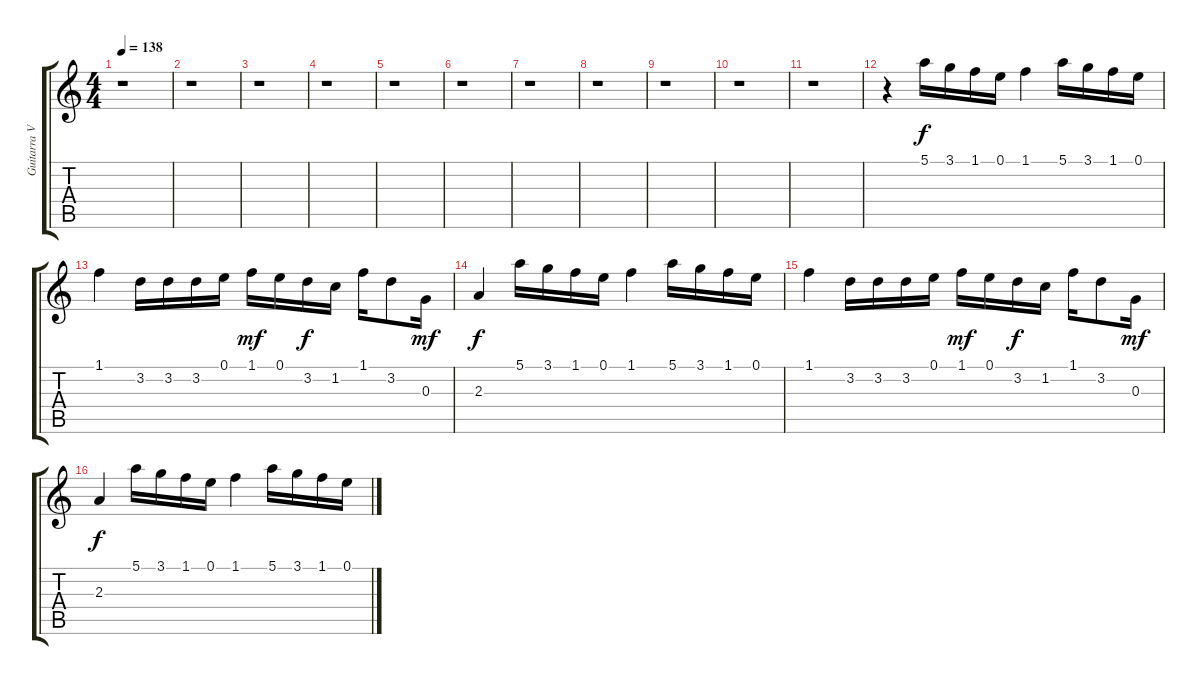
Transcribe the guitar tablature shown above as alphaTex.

\track ("Guitarra VIII (Dist. Solo)" "Guitarra V") {instrument distortionguitar}
\staff {score tabs}
\tuning (E4 B3 G3 D3 A2 E2) {hide}
\ts (4 4)
\tempo 138
\clef g2
\ks c
r.1{dy f} |
r.1 |
r.1 |
r.1 |
r.1 |
r.1 |
r.1 |
r.1 |
r.1 |
r.1 |
r.1 |
r.4 5.1.16 3.1.16 1.1.16 0.1.16 1.1.4 5.1.16 3.1.16 1.1.16 0.1.16 |
1.1.4 3.2.16 3.2.16 3.2.16 0.1.16 1.1.16{dy mf} 0.1.16 3.2.16{dy f} 1.2.16 1.1.16 3.2.8 0.3.16{dy mf} |
2.3.4{dy f} 5.1.16 3.1.16 1.1.16 0.1.16 1.1.4 5.1.16 3.1.16 1.1.16 0.1.16 |
1.1.4 3.2.16 3.2.16 3.2.16 0.1.16 1.1.16{dy mf} 0.1.16 3.2.16{dy f} 1.2.16 1.1.16 3.2.8 0.3.16{dy mf} |
2.3.4{dy f} 5.1.16 3.1.16 1.1.16 0.1.16 1.1.4 5.1.16 3.1.16 1.1.16 0.1.16
